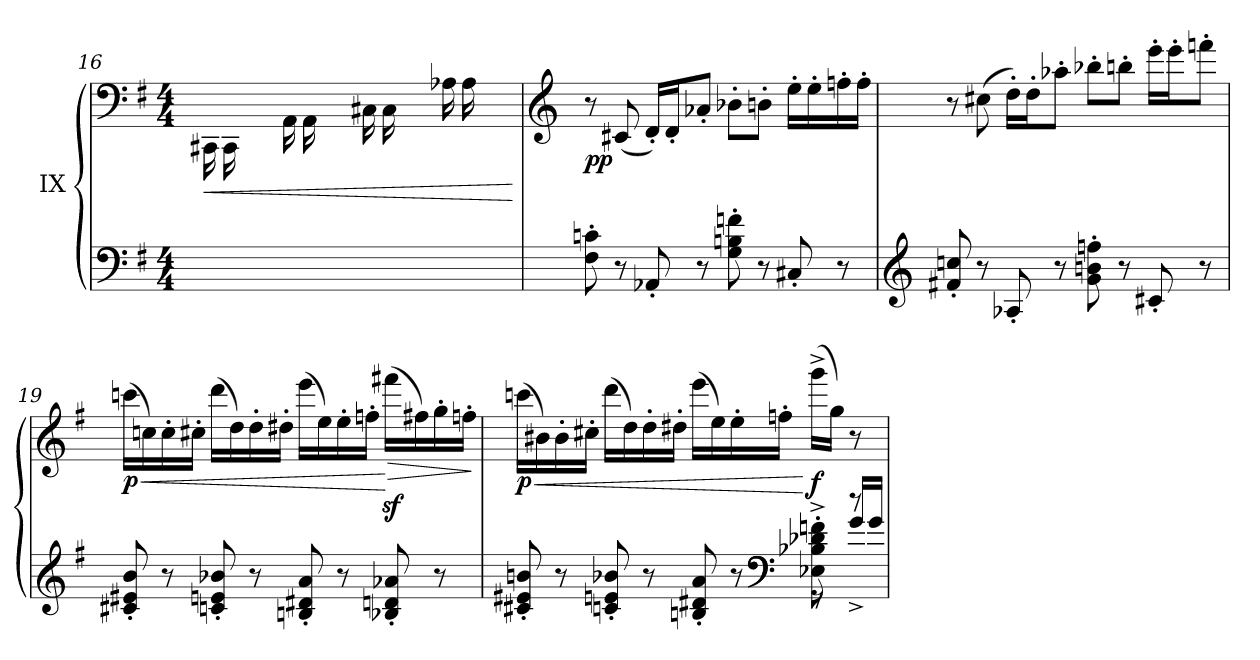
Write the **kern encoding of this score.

**kern	**kern	**dynam
*part1	*part1	*part1
*staff2	*staff1	*staff1/2
*I"IX	*	*
!!LO:LB:g=z
*clefF4	*clefF4	*
*k[f#]	*k[f#]	*
*M4/4	*M4/4	*
=16	=16	=16
*^	*	*
!	!	!	!LO:HP:b
8ryy	1ryy	16CC#X\LL	<
.	.	16CC#\	.
16FFn/	.	8ryy	.
16FF/JJ	.	.	.
8ryy	.	16AA\LL	.
.	.	16AA\	.
16BB-X/	.	8ryy	.
16BB-/JJ	.	.	.
8ryy	.	16C#X\LL	.
.	.	16C#\	.
16Fn/	.	8ryy	.
16F/JJ	.	.	.
8ryy	.	16A-X\LL	.
.	.	16A-\	.
16B-X/	.	8ryy	.
16B-/JJ	.	.	.
*v	*v	*	*
.	.	[
=17	=17	=17
*	*clefG2	*
!	!	!LO:DY:b
8F#\<<' 8cn\<<'	8r	pp
8r	(<8c#X/	.
8AA-X'/	16d'/LL)	.
.	16d'/J	.
8r	8a-X'/J	.
8G\' 8Bn\' 8fn\'	8b-X'\L	.
8r	8bn'\J	.
8C#X'/	16ee'\LL	.
.	16ee'\	.
8r	16ffn'\	.
.	16ff'\JJ	.
=18	=18	=18
*clefG2	*	*
8f#X/' 8ccn/'	8r	.
8r	(>8cc#X\	.
8A-X'/	16dd'\LL)	.
.	16dd'\J	.
8r	8aa-X'\J	.
8g\' 8bn\' 8ffn\'	8bb-X'\L	.
8r	8bbn'\J	.
8c#X'/	16eee'\LL	.
.	16eee'\J	.
8r	8fffn'\J	.
!!LO:LB:g=z
=19	=19	=19
!	!	!LO:HP:b
!	!	!LO:DY:n=1:b
8c#X/' 8e#X/' 8b/'	(>16cccn\LL	< p
.	16ccn\)	.
8r	16cc'\	.
.	16cc#X'\JJ	.
8cn/' 8en/' 8b-X/'	(>16ddd\LL	.
.	16dd\)	.
8r	16dd'\	.
.	16dd#X'\JJ	.
8Bn/' 8d#X/' 8a/'	(>16eee\LL	.
.	16ee\)	.
8r	16ee'\	.
.	16ffn'\JJ	.
!	!	!LO:HP:n=1:b
8B-X/' 8dn/' 8a-X/'	(>16fff#Xz<\LL	[ >
.	16ff#X\)	.
8r	16gg'\	.
.	16ffn'\JJ	.
.	.	]
=20	=20	=20
*^	*	*
!	!	!	!LO:HP:b
!	!	!	!LO:DY:n=1:b
8c#X/' 8e#X/' 8bn/'	2.ryy	(>16cccn\LL	< p
.	.	16b#X\)	.
8r	.	16b#'\	.
.	.	16cc#X'\JJ	.
8cn/' 8en/' 8b-X/'	.	(>16ddd\LL	.
.	.	16dd\)	.
8r	.	16dd'\	.
.	.	16dd#X'\JJ	.
8Bn/' 8d#X/' 8a/'	.	(>16eee\LL	.
.	.	16ee\)	.
8r	.	16ee'\	.
.	.	16ffn'\JJ	.
*clefF4	*	*	*
!	!	!	!LO:DY:n=2:b
8E-X\'<^< 8B-X\'<^< 8d-X\'<^< 8fn\'<^<	8r	(>16ggg^\LL	[ f
.	.	16gg\JJ)	.
8r	16g^/LL	8r	.
.	16g/JJ	.	.
*v	*v	*	*
=	=	=
*-	*-	*-
